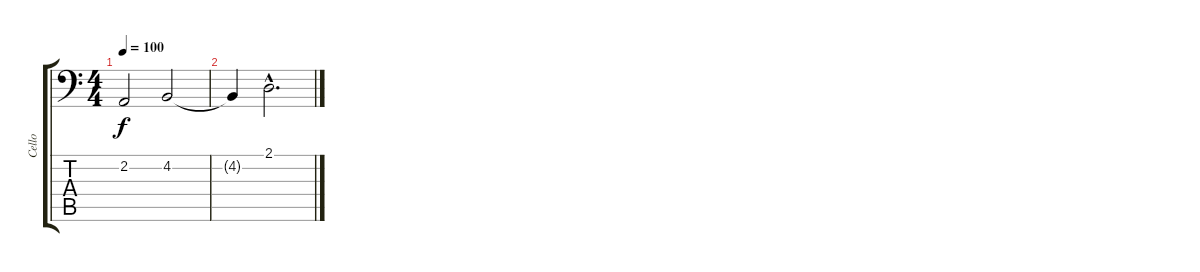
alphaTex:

\track ("Cello" "Cello") {instrument cello}
\staff {score tabs}
\tuning (C3 G2 D2 A1 E1 B0) {hide}
\ts (4 4)
\tempo 100
\clef f4
\ks c
2.2{t}.2{dy f} 4.2.2 |
4.2{t}.4 2.1{hac}.2{d}
